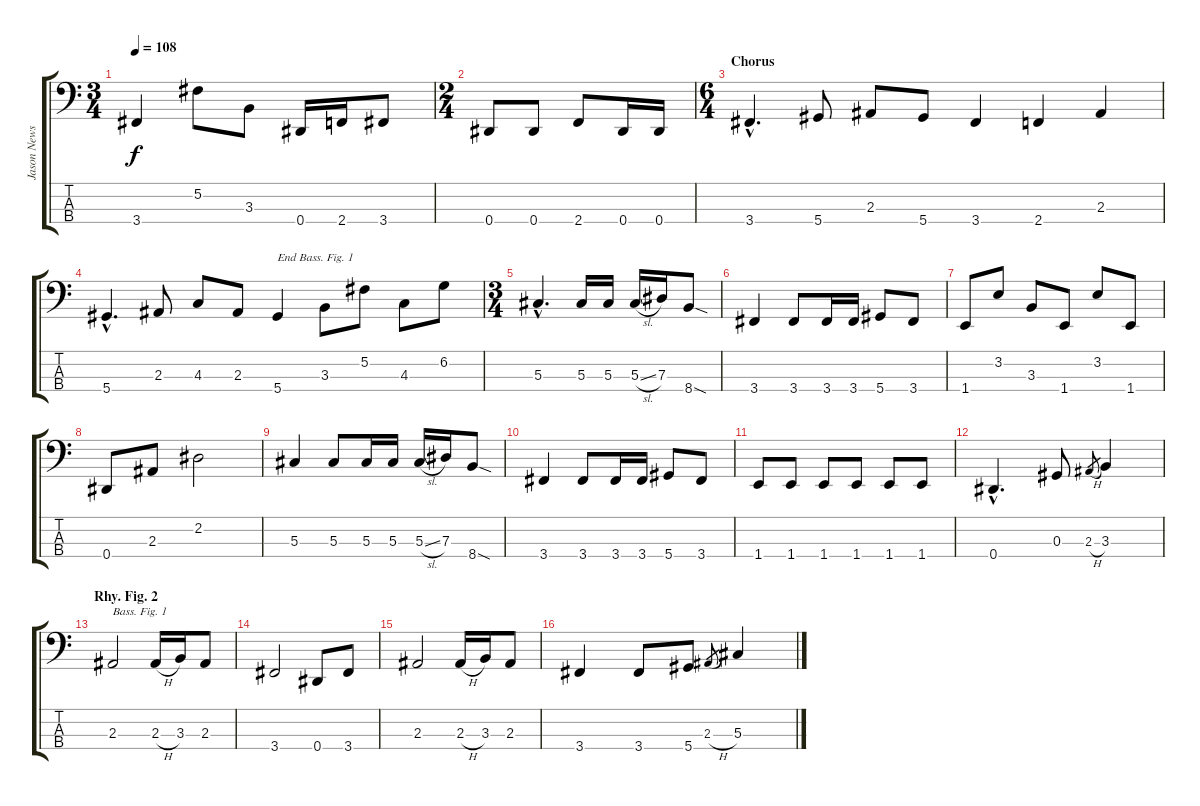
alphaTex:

\track ("Jason Newsted (Bass)" "Jason News") {instrument electricbasspick}
\staff {score tabs}
\tuning (Gb2 Db2 Ab1 Eb1) {hide}
\ts (3 4)
\tempo 108
\clef f4
\ks c
3.4.4{dy f} 5.2.8 3.3.8 0.4.16 2.4.16 3.4.8 |
\ts (2 4)
0.4.8 0.4.8 2.4.8 0.4.16 0.4.16 |
\ts (6 4)
\section ("" "Chorus")
3.4{hac}.4{d} 5.4.8 2.3.8 5.4.8 3.4.4 2.4.4 2.3.4 |
5.4{hac}.4{d} 2.3.8 4.3.8 2.3.8 5.4.4{txt "End Bass. Fig. 1"} 3.3.8 5.2.8 4.3.8 6.2.8 |
\ts (3 4)
5.3{hac}.4{d} 5.3.16 5.3.16 5.3{sl}.16 7.3.16 8.4{sod}.8 |
3.4.4 3.4.8 3.4.16 3.4.16 5.4.8 3.4.8 |
1.4.8 3.2.8 3.3.8 1.4.8 3.2.8 1.4.8 |
0.4.8 2.3.8 2.2.2 |
5.3.4 5.3.8 5.3.16 5.3.16 5.3{sl}.16 7.3.16 8.4{sod}.8 |
3.4.4 3.4.8 3.4.16 3.4.16 5.4.8 3.4.8 |
1.4.8 1.4.8 1.4.8 1.4.8 1.4.8 1.4.8 |
0.4{hac}.4{d} 0.3.8 2.3{h}.8{gr} 3.3.4 |
\section ("" "Rhy. Fig. 2")
2.3.2{txt "Bass. Fig. 1"} 2.3{h}.16 3.3.16 2.3.8 |
3.4.2 0.4.8 3.4.8 |
2.3.2 2.3{h}.16 3.3.16 2.3.8 |
3.4.4 3.4.8 5.4.8 2.3{h}.8{gr} 5.3.4
